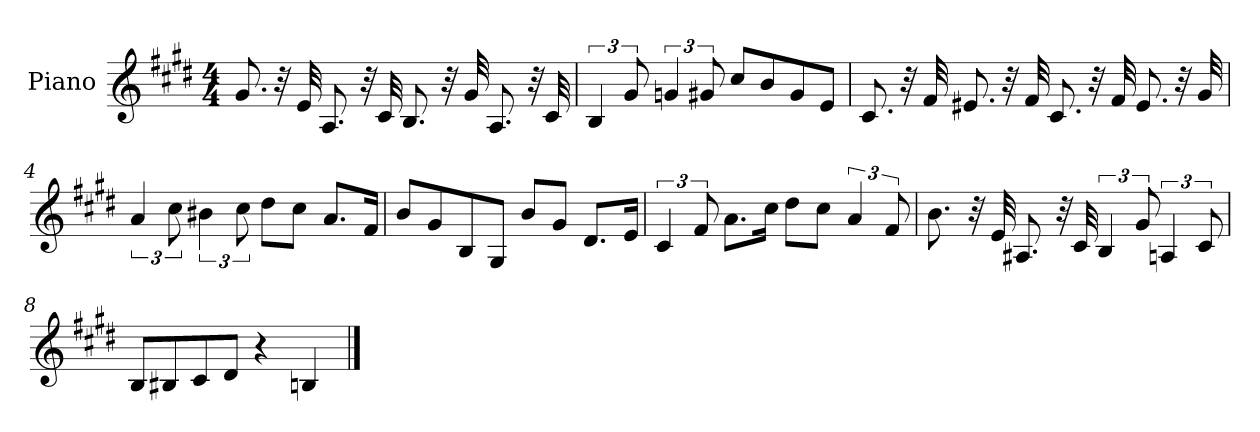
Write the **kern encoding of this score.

**kern
*part1
*staff1
*I"Piano
*I'Pno.
*clefG2
*k[f#c#g#d#]
*M4/4
*MM120
=1
8.g#/
32r
32e/
8.A/
32r
32c#/
8.B/
32r
32g#/
8.A/
32r
32c#/
=2
6B/
12g#/
6gn/
12g#X/
8cc#/L
8b/
8g#/
8e/J
=3
8.c#/
32r
32f#/
8.e#X/
32r
32f#/
8.c#/
32r
32f#/
8.e#/
32r
32g#/
!!LO:LB:g=z
=4
6a/
12cc#\
6b#X\
12cc#\
8dd#\L
8cc#\J
8.a/L
16f#/Jk
=5
8b/L
8g#/
8B/
8G#/J
8b/L
8g#/J
8.d#/L
16e/Jk
=6
6c#/
12f#/
8.a\L
16cc#\Jk
8dd#\L
8cc#\J
6a/
12f#/
=7
8.b\
32r
32e/
8.A#X/
32r
32c#/
6B/
12g#/
6An/
12c#/
!!LO:LB:g=z
=8
8B/L
8B#X/
8c#/
8d#/J
4r
4Bn/
==
*-
